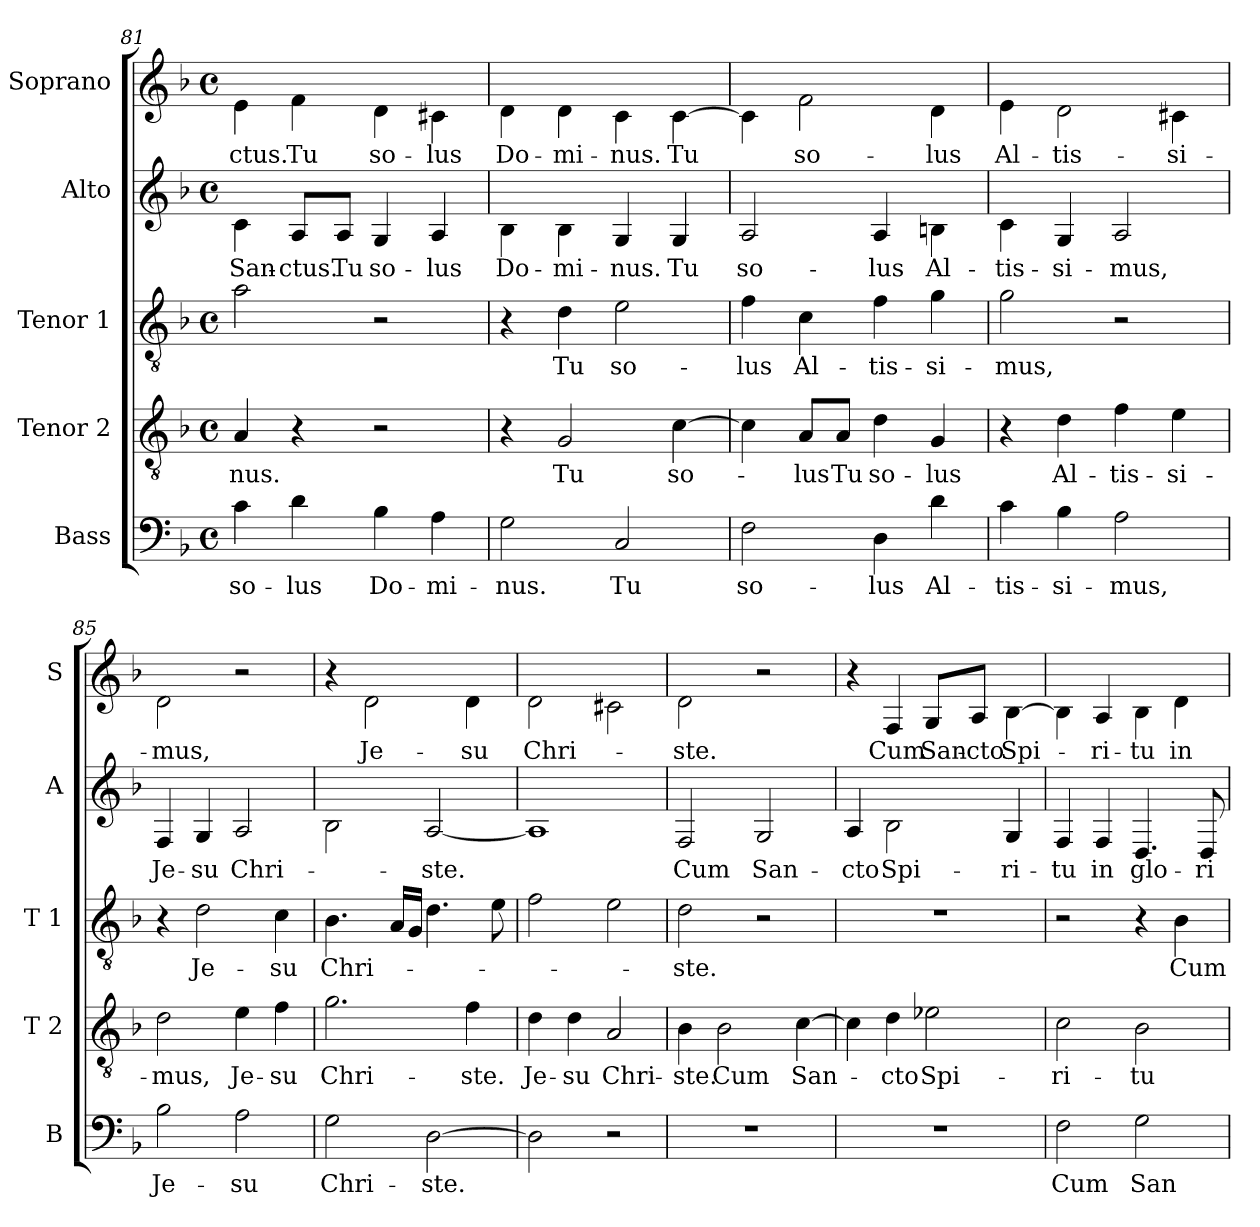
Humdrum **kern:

**kern	**text	**kern	**text	**kern	**text	**kern	**text	**kern	**text
*part5	*part5	*part4	*part4	*part3	*part3	*part2	*part2	*part1	*part1
*staff5	*staff5	*staff4	*staff4	*staff3	*staff3	*staff2	*staff2	*staff1	*staff1
*I"Bass	*	*I"Tenor 2	*	*I"Tenor 1	*	*I"Alto	*	*I"Soprano	*
*I'B	*	*I'T 2	*	*I'T 1	*	*I'A	*	*I'S	*
*clefF4	*	*clefGv2	*	*clefGv2	*	*clefG2	*	*clefG2	*
*	*	*	*	*	*	*ITrd-7c-12	*	*ITrd-7c-12	*
*k[b-]	*	*k[b-]	*	*k[b-]	*	*k[b-]	*	*k[b-]	*
*d:	*	*d:	*	*d:	*	*d:	*	*d:	*
*M4/4	*	*M4/4	*	*M4/4	*	*M4/4	*	*M4/4	*
*met(c)	*	*met(c)	*	*met(c)	*	*met(c)	*	*met(c)	*
=81	=81	=81	=81	=81	=81	=81	=81	=81	=81
4c\	so-	4A/	-nus.	2a\	.	4cc\	San-	4ee\	-ctus.
4d\	-lus	4r	.	.	.	8a/L	-ctus.	4ff\	Tu
.	.	.	.	.	.	8a/J	Tu	.	.
4B-\	Do-	2r	.	2r	.	4g/	so-	4dd\	so-
4A\	-mi-	.	.	.	.	4a/	-lus	4cc#X\	-lus
=82	=82	=82	=82	=82	=82	=82	=82	=82	=82
2G\	-nus.	4r	.	4r	.	4b-\	Do-	4dd\	Do-
.	.	2G/	Tu	4d\	Tu	4b-\	-mi-	4dd\	-mi-
2C/	Tu	.	.	2e\	so-	4g/	-nus.	4cc\	-nus.
.	.	[4c\	so-	.	.	4g/	Tu	[4cc\	Tu
=83	=83	=83	=83	=83	=83	=83	=83	=83	=83
2F\	so-	4c\]	.	4f\	-lus	2a/	so-	4cc\]	.
.	.	8A/L	-lus	4c\	Al-	.	.	2ff\	so-
.	.	8A/J	Tu	.	.	.	.	.	.
4D\	-lus	4d\	so-	4f\	-tis-	4a/	-lus	.	.
4d\	Al-	4G/	-lus	4g\	-si-	4bn\	Al-	4dd\	-lus
=84	=84	=84	=84	=84	=84	=84	=84	=84	=84
4c\	-tis-	4r	.	2g\	-mus,	4cc\	-tis-	4ee\	Al-
4B-\	-si-	4d\	Al-	.	.	4g/	-si-	2dd\	-tis-
2A\	-mus,	4f\	-tis-	2r	.	2a/	-mus,	.	.
.	.	4e\	-si-	.	.	.	.	4cc#X\	-si-
!!LO:LB:g=z
=85	=85	=85	=85	=85	=85	=85	=85	=85	=85
2B-\	Je-	2d\	-mus,	4r	.	4f/	Je-	2dd\	-mus,
.	.	.	.	2d\	Je-	4g/	-su	.	.
2A\	-su	4e\	Je-	.	.	2a/	Chri-	2r	.
.	.	4f\	-su	4c\	-su	.	.	.	.
=86	=86	=86	=86	=86	=86	=86	=86	=86	=86
2G\	Chri-	2.g\	Chri-	4.B-\	Chri-	2b-\	.	4r	.
.	.	.	.	.	.	.	.	2dd\	Je-
.	.	.	.	16A/LL	.	.	.	.	.
.	.	.	.	16G/JJ	.	.	.	.	.
[2D\	-ste.	.	.	4.d\	.	[2a/	-ste.	.	.
.	.	4f\	-ste.	.	.	.	.	4dd\	-su
.	.	.	.	8e\	.	.	.	.	.
=87	=87	=87	=87	=87	=87	=87	=87	=87	=87
2D\]	.	4d\	Je-	2f\	.	1a]	.	2dd\	Chri-
.	.	4d\	-su	.	.	.	.	.	.
2r	.	2A/	Chri-	2e\	.	.	.	2cc#X\	.
=88	=88	=88	=88	=88	=88	=88	=88	=88	=88
1r	.	4B-\	-ste.	2d\	-ste.	2f/	Cum	2dd\	-ste.
.	.	2B-\	Cum	.	.	.	.	.	.
.	.	.	.	2r	.	2g/	San-	2r	.
.	.	[4c\	San-	.	.	.	.	.	.
=89	=89	=89	=89	=89	=89	=89	=89	=89	=89
1r	.	4c\]	.	1r	.	4a/	-cto	4r	.
.	.	4d\	-cto	.	.	2b-\	Spi-	4f/	Cum
.	.	2e-X\	Spi-	.	.	.	.	8g/L	San-
.	.	.	.	.	.	.	.	8a/J	-cto
.	.	.	.	.	.	4g/	-ri-	[4b-\	Spi-
=90	=90	=90	=90	=90	=90	=90	=90	=90	=90
2F\	Cum	2c\	-ri-	2r	.	4f/	-tu	4b-\]	.
.	.	.	.	.	.	4f/	in	4a/	-ri-
2G\	San-	2B-\	-tu	4r	.	4.d/	glo-	4b-\	-tu
.	.	.	.	4B-\	Cum	.	.	4dd\	in
.	.	.	.	.	.	8d/	-ri-	.	.
=	=	=	=	=	=	=	=	=	=
*-	*-	*-	*-	*-	*-	*-	*-	*-	*-
